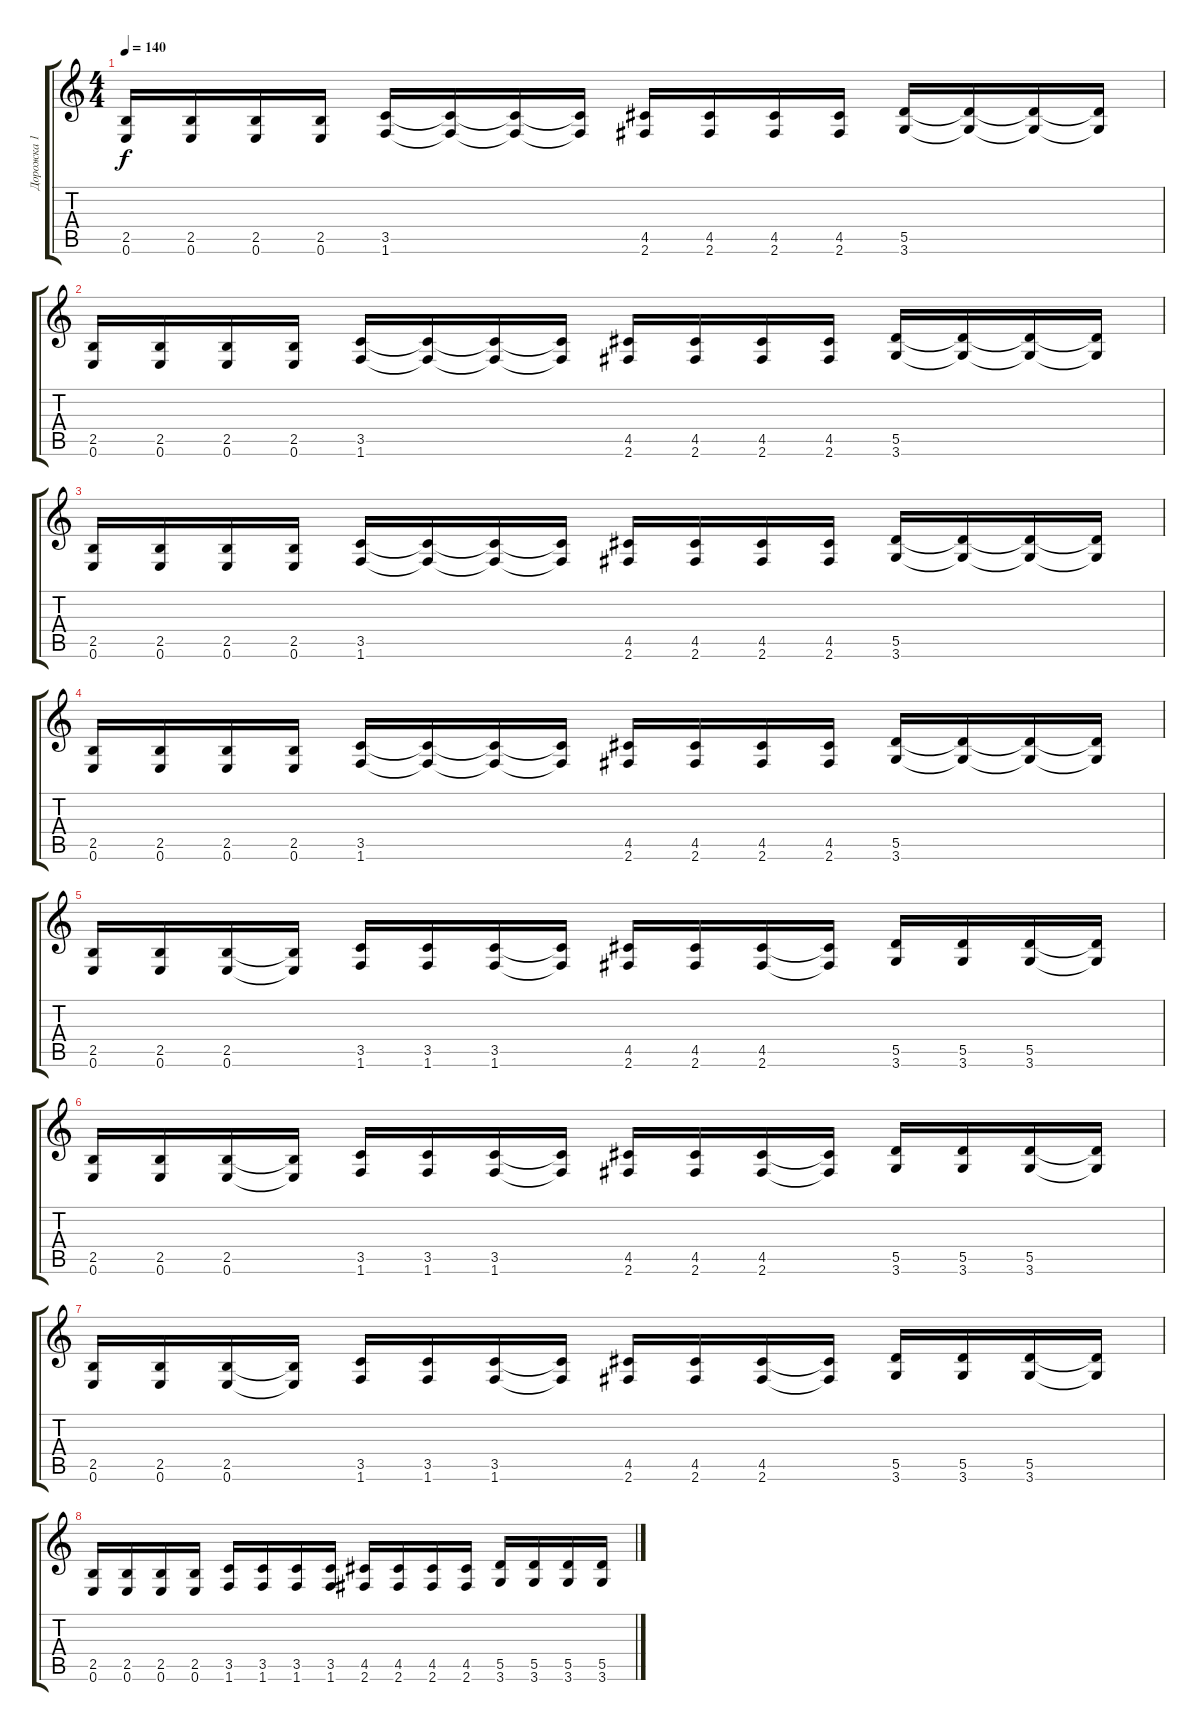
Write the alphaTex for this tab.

\track ("Дорожка 1" "Дорожка 1") {instrument distortionguitar}
\staff {score tabs}
\tuning (E4 B3 G3 D3 A2 E2) {hide}
\ts (4 4)
\tempo 140
\clef g2
\ks c
(2.5 0.6).16{dy f} (2.5 0.6).16 (2.5 0.6).16 (2.5 0.6).16 (3.5 1.6).16 (3.5{t} 1.6{t}).16 (3.5{t} 1.6{t}).16 (3.5{t} 1.6{t}).16 (4.5 2.6).16 (4.5 2.6).16 (4.5 2.6).16 (4.5 2.6).16 (5.5 3.6).16 (5.5{t} 3.6{t}).16 (5.5{t} 3.6{t}).16 (5.5{t} 3.6{t}).16 |
(2.5 0.6).16 (2.5 0.6).16 (2.5 0.6).16 (2.5 0.6).16 (3.5 1.6).16 (3.5{t} 1.6{t}).16 (3.5{t} 1.6{t}).16 (3.5{t} 1.6{t}).16 (4.5 2.6).16 (4.5 2.6).16 (4.5 2.6).16 (4.5 2.6).16 (5.5 3.6).16 (5.5{t} 3.6{t}).16 (5.5{t} 3.6{t}).16 (5.5{t} 3.6{t}).16 |
(2.5 0.6).16 (2.5 0.6).16 (2.5 0.6).16 (2.5 0.6).16 (3.5 1.6).16 (3.5{t} 1.6{t}).16 (3.5{t} 1.6{t}).16 (3.5{t} 1.6{t}).16 (4.5 2.6).16 (4.5 2.6).16 (4.5 2.6).16 (4.5 2.6).16 (5.5 3.6).16 (5.5{t} 3.6{t}).16 (5.5{t} 3.6{t}).16 (5.5{t} 3.6{t}).16 |
(2.5 0.6).16 (2.5 0.6).16 (2.5 0.6).16 (2.5 0.6).16 (3.5 1.6).16 (3.5{t} 1.6{t}).16 (3.5{t} 1.6{t}).16 (3.5{t} 1.6{t}).16 (4.5 2.6).16 (4.5 2.6).16 (4.5 2.6).16 (4.5 2.6).16 (5.5 3.6).16 (5.5{t} 3.6{t}).16 (5.5{t} 3.6{t}).16 (5.5{t} 3.6{t}).16 |
(2.5 0.6).16 (2.5 0.6).16 (2.5 0.6).16 (2.5{t} 0.6{t}).16 (3.5 1.6).16 (3.5 1.6).16 (3.5 1.6).16 (3.5{t} 1.6{t}).16 (4.5 2.6).16 (4.5 2.6).16 (4.5 2.6).16 (4.5{t} 2.6{t}).16 (5.5 3.6).16 (5.5 3.6).16 (5.5 3.6).16 (5.5{t} 3.6{t}).16 |
(2.5 0.6).16 (2.5 0.6).16 (2.5 0.6).16 (2.5{t} 0.6{t}).16 (3.5 1.6).16 (3.5 1.6).16 (3.5 1.6).16 (3.5{t} 1.6{t}).16 (4.5 2.6).16 (4.5 2.6).16 (4.5 2.6).16 (4.5{t} 2.6{t}).16 (5.5 3.6).16 (5.5 3.6).16 (5.5 3.6).16 (5.5{t} 3.6{t}).16 |
(2.5 0.6).16 (2.5 0.6).16 (2.5 0.6).16 (2.5{t} 0.6{t}).16 (3.5 1.6).16 (3.5 1.6).16 (3.5 1.6).16 (3.5{t} 1.6{t}).16 (4.5 2.6).16 (4.5 2.6).16 (4.5 2.6).16 (4.5{t} 2.6{t}).16 (5.5 3.6).16 (5.5 3.6).16 (5.5 3.6).16 (5.5{t} 3.6{t}).16 |
(2.5 0.6).16 (2.5 0.6).16 (2.5 0.6).16 (2.5 0.6).16 (3.5 1.6).16 (3.5 1.6).16 (3.5 1.6).16 (3.5 1.6).16 (4.5 2.6).16 (4.5 2.6).16 (4.5 2.6).16 (4.5 2.6).16 (5.5 3.6).16 (5.5 3.6).16 (5.5 3.6).16 (5.5 3.6).16
